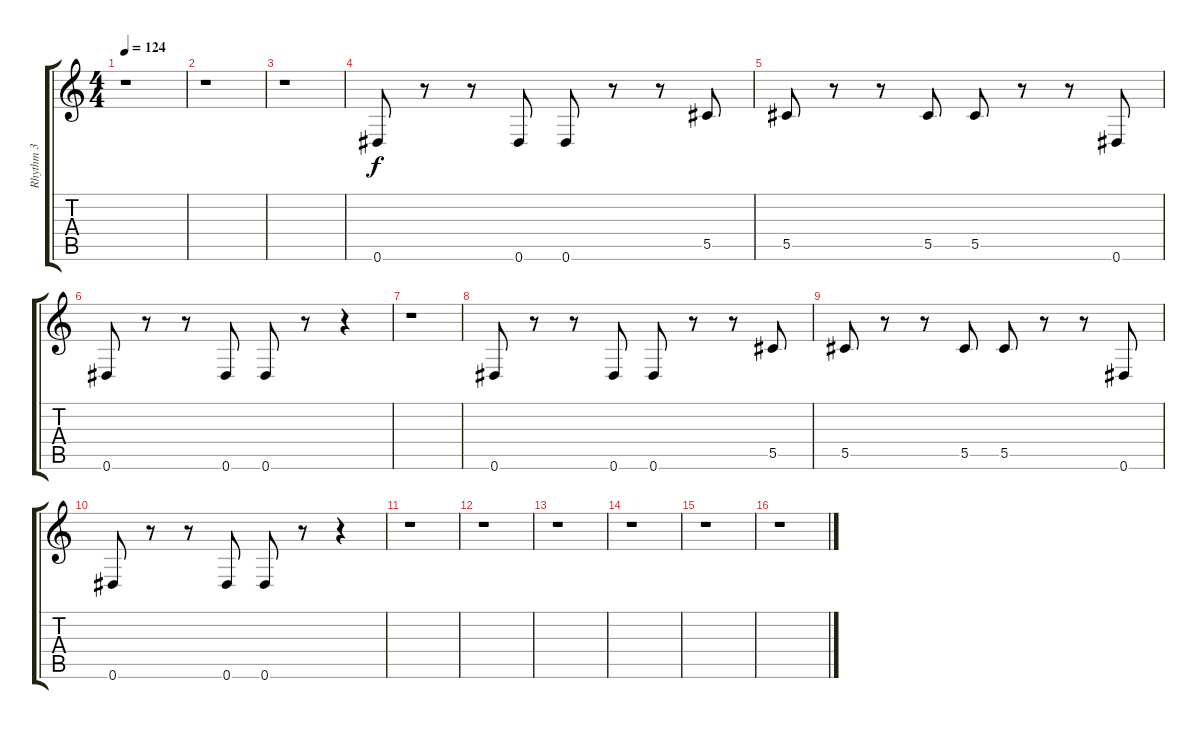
\track ("Rhythm 3" "Rhythm 3") {instrument overdrivenguitar}
\staff {score tabs}
\tuning (Eb4 Bb3 Gb3 Db3 Ab2 Eb2) {hide}
\ts (4 4)
\tempo 124
\clef g2
\ks c
r.1{dy f} |
r.1 |
r.1 |
0.6.8 r.8 r.8 0.6.8 0.6.8 r.8 r.8 5.5.8 |
5.5.8 r.8 r.8 5.5.8 5.5.8 r.8 r.8 0.6.8 |
0.6.8 r.8 r.8 0.6.8 0.6.8 r.8 r.4 |
r.1 |
0.6.8 r.8 r.8 0.6.8 0.6.8 r.8 r.8 5.5.8 |
5.5.8 r.8 r.8 5.5.8 5.5.8 r.8 r.8 0.6.8 |
0.6.8 r.8 r.8 0.6.8 0.6.8 r.8 r.4 |
r.1 |
r.1 |
r.1 |
r.1 |
r.1 |
r.1
